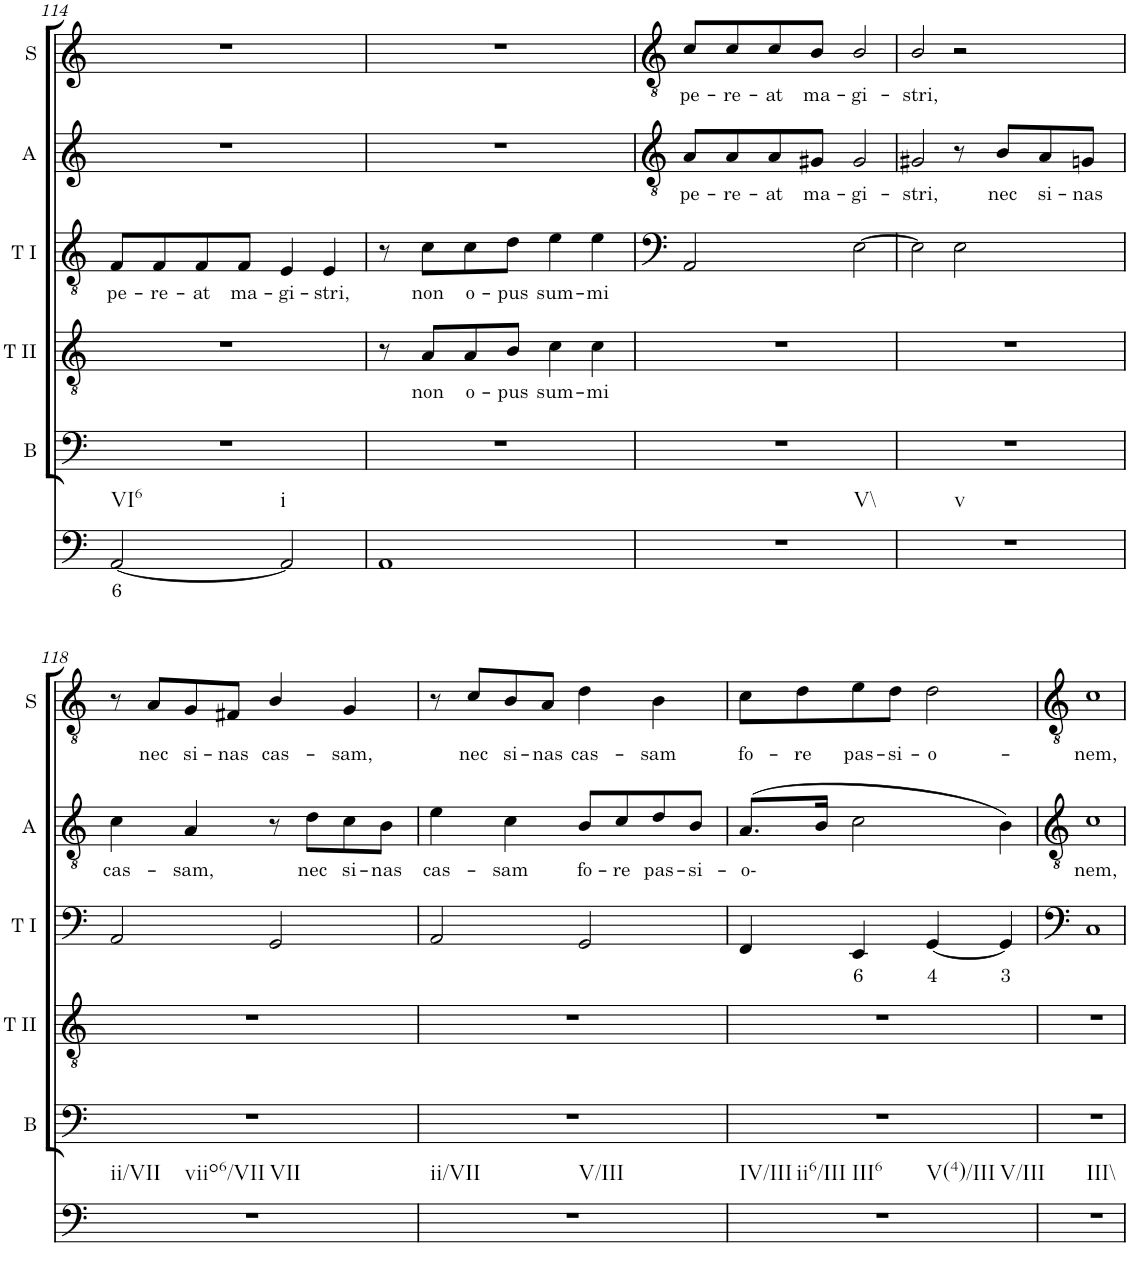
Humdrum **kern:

**kern	**text	**kern	**kern	**text	**kern	**text	**kern	**text	**kern	**text
*part6	*part6	*part5	*part4	*part4	*part3	*part3	*part2	*part2	*part1	*part1
*staff6	*staff6	*staff5	*staff4	*staff4	*staff3	*staff3	*staff2	*staff2	*staff1	*staff1
*I"Continuo	*	*I"Bass	*I"Tenor II	*	*I"Tenor I	*	*I"Alto	*	*I"Soprano	*
*	*	*I'B	*I'T II	*	*I'T I	*	*I'A	*	*I'S	*
!!LO:PB:g=z
*clefG2	*	*clefG2	*clefG2	*	*clefG2	*	*clefF4	*	*clefF4	*
*k[]	*	*k[]	*k[]	*	*k[]	*	*k[]	*	*k[]	*
*M2/2	*	*M2/2	*M2/2	*	*M2/2	*	*M2/2	*	*M2/2	*
*met(c|)	*	*met(c|)	*met(c|)	*	*met(c|)	*	*met(c|)	*	*met(c|)	*
=114	=114	=114	=114	=114	=114	=114	=114	=114	=114	=114
!LO:TX:b:t=VI6	!	!	!	!	!	!	!	!	!	!
!	!LO:LY:b	!	!	!	!	!LO:LY:b	!	!	!	!
[2AA/	6	1r	1r	.	8F/L	pe-	1r	.	1r	.
!	!	!	!	!	!	!LO:LY:b	!	!	!	!
.	.	.	.	.	8F/	re-	.	.	.	.
!	!	!	!	!	!	!LO:LY:b	!	!	!	!
.	.	.	.	.	8F/	at	.	.	.	.
!	!	!	!	!	!	!LO:LY:b	!	!	!	!
.	.	.	.	.	8F/J	ma-	.	.	.	.
!LO:TX:b:t=i	!	!	!	!	!	!	!	!	!	!
!	!	!	!	!	!	!LO:LY:b	!	!	!	!
2AA/]	.	.	.	.	4E/	gi-	.	.	.	.
!	!	!	!	!	!	!LO:LY:b	!	!	!	!
.	.	.	.	.	4E/	stri,	.	.	.	.
=115	=115	=115	=115	=115	=115	=115	=115	=115	=115	=115
1AA	.	1r	8r	.	8r	.	1r	.	1r	.
!	!	!	!	!LO:LY:b	!	!LO:LY:b	!	!	!	!
.	.	.	8A/L	non	8c\L	non	.	.	.	.
!	!	!	!	!LO:LY:b	!	!LO:LY:b	!	!	!	!
.	.	.	8A/	o-	8c\	o-	.	.	.	.
!	!	!	!	!LO:LY:b	!	!LO:LY:b	!	!	!	!
.	.	.	8B/J	pus	8d\J	pus	.	.	.	.
!	!	!	!	!LO:LY:b	!	!LO:LY:b	!	!	!	!
.	.	.	4c\	sum-	4e\	sum-	.	.	.	.
!	!	!	!	!LO:LY:b	!	!LO:LY:b	!	!	!	!
.	.	.	4c\	mi	4e\	mi	.	.	.	.
=116	=116	=116	=116	=116	=116	=116	=116	=116	=116	=116
!LO:TX:b:t=V\\	!	!	!	!	!	!	!	!	!	!
!	!	!	!	!	!	!	!	!LO:LY:b	!	!LO:LY:b
1r	.	1r	1r	.	2AA/	.	8A/L	pe-	8c/L	pe-
!	!	!	!	!	!	!	!	!LO:LY:b	!	!LO:LY:b
.	.	.	.	.	.	.	8A/	re-	8c/	re-
!	!	!	!	!	!	!	!	!LO:LY:b	!	!LO:LY:b
.	.	.	.	.	.	.	8A/	at	8c/	at
!	!	!	!	!	!	!	!	!LO:LY:b	!	!LO:LY:b
.	.	.	.	.	.	.	8G#X/J	ma-	8B/J	ma-
!	!	!	!	!	!	!	!	!LO:LY:b	!	!LO:LY:b
.	.	.	.	.	[2E\	.	2G#/	gi-	2B/	gi-
=117	=117	=117	=117	=117	=117	=117	=117	=117	=117	=117
!LO:TX:b:t=v	!	!	!	!	!	!	!	!	!	!
!	!	!	!	!	!	!	!	!LO:LY:b	!	!LO:LY:b
1r	.	1r	1r	.	2E\]	.	2G#X/	stri,	2B/	stri,
.	.	.	.	.	2E\	.	8r	.	2r	.
!	!	!	!	!	!	!	!	!LO:LY:b	!	!
.	.	.	.	.	.	.	8B/L	nec	.	.
!	!	!	!	!	!	!	!	!LO:LY:b	!	!
.	.	.	.	.	.	.	8A/	si-	.	.
!	!	!	!	!	!	!	!	!LO:LY:b	!	!
.	.	.	.	.	.	.	8Gn/J	nas	.	.
!!LO:LB:g=z
=118	=118	=118	=118	=118	=118	=118	=118	=118	=118	=118
!LO:TX:b:t=ii/VII	!	!	!	!	!	!	!	!	!	!
!LO:TX:b:t=viio6/VII	!	!	!	!	!	!	!	!	!	!
!LO:TX:b:t=VII	!	!	!	!	!	!	!	!	!	!
!	!	!	!	!	!	!	!	!LO:LY:b	!	!
1r	.	1r	1r	.	2AA/	.	4c\	cas-	8r	.
!	!	!	!	!	!	!	!	!	!	!LO:LY:b
.	.	.	.	.	.	.	.	.	8A/L	nec
!	!	!	!	!	!	!	!	!LO:LY:b	!	!LO:LY:b
.	.	.	.	.	.	.	4A/	sam,	8G/	si-
!	!	!	!	!	!	!	!	!	!	!LO:LY:b
.	.	.	.	.	.	.	.	.	8F#X/J	nas
!	!	!	!	!	!	!	!	!	!	!LO:LY:b
.	.	.	.	.	2GG/	.	8r	.	4B/	cas-
!	!	!	!	!	!	!	!	!LO:LY:b	!	!
.	.	.	.	.	.	.	8d\L	nec	.	.
!	!	!	!	!	!	!	!	!LO:LY:b	!	!LO:LY:b
.	.	.	.	.	.	.	8c\	si-	4G/	sam,
!	!	!	!	!	!	!	!	!LO:LY:b	!	!
.	.	.	.	.	.	.	8B\J	nas	.	.
=119	=119	=119	=119	=119	=119	=119	=119	=119	=119	=119
!LO:TX:b:t=ii/VII	!	!	!	!	!	!	!	!	!	!
!LO:TX:b:t=V/III	!	!	!	!	!	!	!	!	!	!
!	!	!	!	!	!	!	!	!LO:LY:b	!	!
1r	.	1r	1r	.	2AA/	.	4e\	cas-	8r	.
!	!	!	!	!	!	!	!	!	!	!LO:LY:b
.	.	.	.	.	.	.	.	.	8c/L	nec
!	!	!	!	!	!	!	!	!LO:LY:b	!	!LO:LY:b
.	.	.	.	.	.	.	4c\	sam	8B/	si-
!	!	!	!	!	!	!	!	!	!	!LO:LY:b
.	.	.	.	.	.	.	.	.	8A/J	nas
!	!	!	!	!	!	!	!	!LO:LY:b	!	!LO:LY:b
.	.	.	.	.	2GG/	.	8B/L	fo-	4d\	cas-
!	!	!	!	!	!	!	!	!LO:LY:b	!	!
.	.	.	.	.	.	.	8c/	re	.	.
!	!	!	!	!	!	!	!	!LO:LY:b	!	!LO:LY:b
.	.	.	.	.	.	.	8d/	pas-	4B\	sam
!	!	!	!	!	!	!	!	!LO:LY:b	!	!
.	.	.	.	.	.	.	8B/J	si-	.	.
=120	=120	=120	=120	=120	=120	=120	=120	=120	=120	=120
!LO:TX:b:t=IV/III	!	!	!	!	!	!	!	!	!	!
!LO:TX:b:t=ii6/III	!	!	!	!	!	!	!	!	!	!
!LO:TX:b:t=III6	!	!	!	!	!	!	!	!	!	!
!LO:TX:b:t=V(4)/III	!	!	!	!	!	!	!	!	!	!
!LO:TX:b:t=V/III	!	!	!	!	!	!	!	!	!	!
!	!	!	!	!	!	!	!	!LO:LY:b	!	!LO:LY:b
1r	.	1r	1r	.	4FF/	.	(8.A/L	o-	8c\L	fo-
!	!	!	!	!	!	!	!	!	!	!LO:LY:b
.	.	.	.	.	.	.	.	.	8d\	re
.	.	.	.	.	.	.	16B/Jk	.	.	.
!	!	!	!	!	!	!LO:LY:b	!	!	!	!LO:LY:b
.	.	.	.	.	4EE/	6	2c\	.	8e\	pas-
!	!	!	!	!	!	!	!	!	!	!LO:LY:b
.	.	.	.	.	.	.	.	.	8d\J	si-
!	!	!	!	!	!	!LO:LY:b	!	!	!	!LO:LY:b
.	.	.	.	.	[4GG/	4	.	.	2d\	o-
!	!	!	!	!	!	!LO:LY:b	!	!	!	!
.	.	.	.	.	4GG/]	3	4B\)	.	.	.
=121	=121	=121	=121	=121	=121	=121	=121	=121	=121	=121
!LO:TX:b:t=III\\	!	!	!	!	!	!	!	!	!	!
!	!	!	!	!	!	!	!	!LO:LY:b	!	!LO:LY:b
1r	.	1r	1r	.	1C	.	1c	nem,	1c	nem,
=	=	=	=	=	=	=	=	=	=	=
*-	*-	*-	*-	*-	*-	*-	*-	*-	*-	*-
